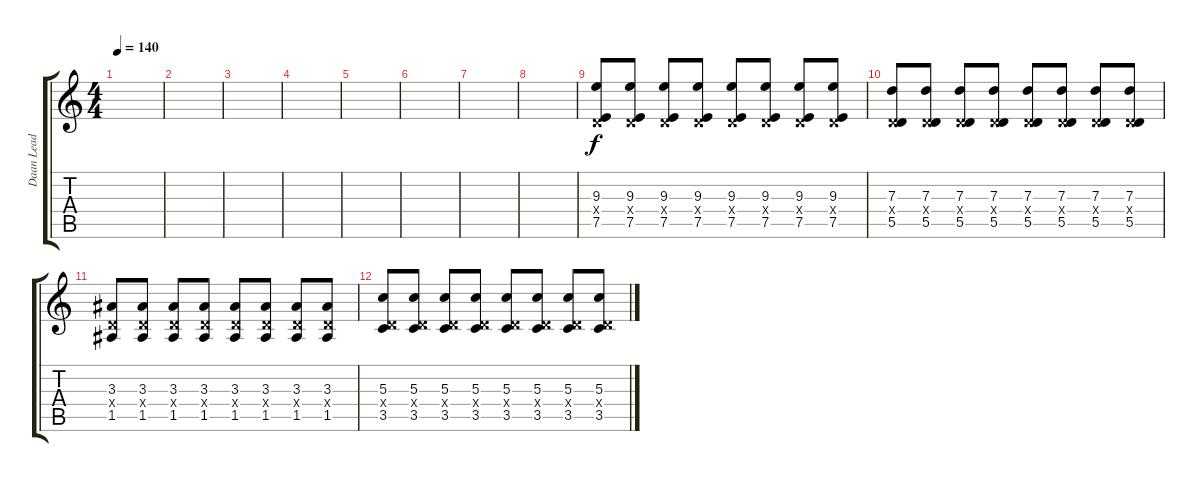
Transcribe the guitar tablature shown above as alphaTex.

\track ("Daan Lead" "Daan Lead") {instrument overdrivenguitar}
\staff {score tabs}
\tuning (E4 B3 G3 D3 A2 E2) {hide}
\ts (4 4)
\tempo 140
\clef g2
\ks c
|
|
|
|
|
|
|
|
(9.3 0.4{x} 7.5).8 (9.3 0.4{x} 7.5).8 (9.3 0.4{x} 7.5).8 (9.3 0.4{x} 7.5).8 (9.3 0.4{x} 7.5).8 (9.3 0.4{x} 7.5).8 (9.3 0.4{x} 7.5).8 (9.3 0.4{x} 7.5).8 |
(7.3 0.4{x} 5.5).8 (7.3 0.4{x} 5.5).8 (7.3 0.4{x} 5.5).8 (7.3 0.4{x} 5.5).8 (7.3 0.4{x} 5.5).8 (7.3 0.4{x} 5.5).8 (7.3 0.4{x} 5.5).8 (7.3 0.4{x} 5.5).8 |
(3.3 0.4{x} 1.5).8 (3.3 0.4{x} 1.5).8 (3.3 0.4{x} 1.5).8 (3.3 0.4{x} 1.5).8 (3.3 0.4{x} 1.5).8 (3.3 0.4{x} 1.5).8 (3.3 0.4{x} 1.5).8 (3.3 0.4{x} 1.5).8 |
(5.3 0.4{x} 3.5).8 (5.3 0.4{x} 3.5).8 (5.3 0.4{x} 3.5).8 (5.3 0.4{x} 3.5).8 (5.3 0.4{x} 3.5).8 (5.3 0.4{x} 3.5).8 (5.3 0.4{x} 3.5).8 (5.3 0.4{x} 3.5).8
